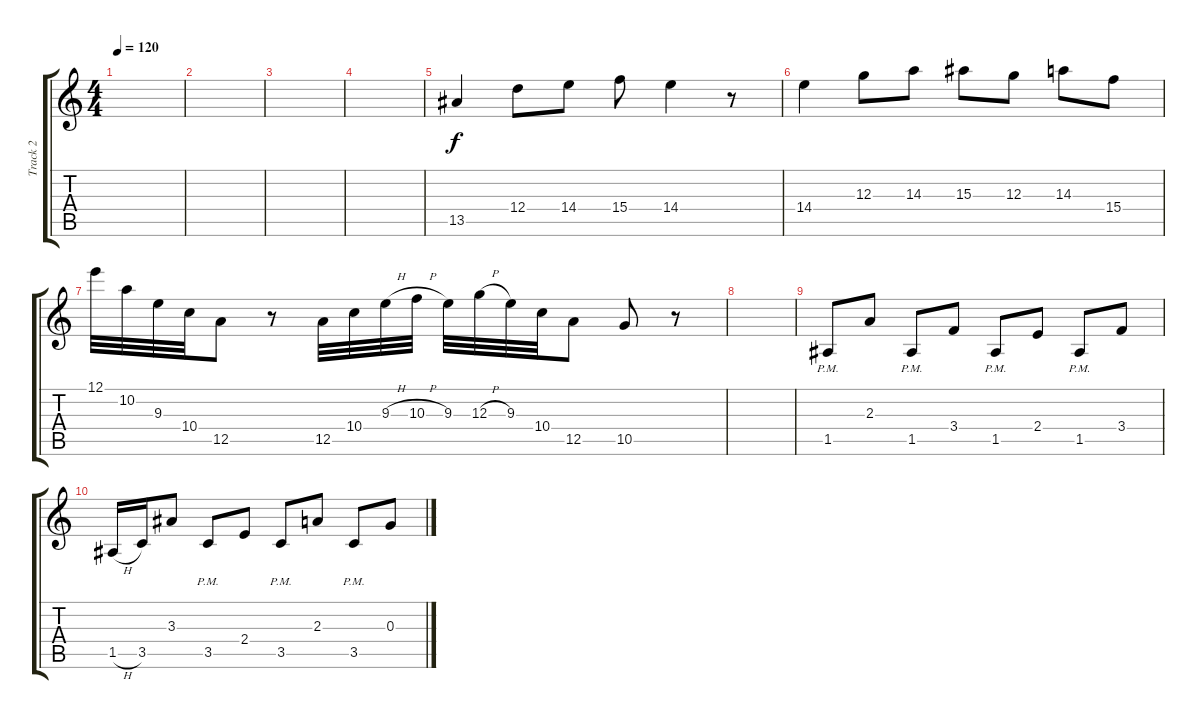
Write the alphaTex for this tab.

\track ("Track 2" "Track 2") {instrument overdrivenguitar}
\staff {score tabs}
\tuning (E4 B3 G3 D3 A2 E2) {hide}
\ts (4 4)
\tempo 120
\clef g2
\ks c
|
|
|
|
13.5.4 12.4.8 14.4.8 15.4.8 14.4.4 r.8 |
14.4.4 12.3.8 14.3.8 15.3.8 12.3.8 14.3.8 15.4.8 |
12.1.32 10.2.32 9.3.32 10.4.32 12.5.8 r.8 12.5.32 10.4.32 9.3{h}.32 10.3{h}.32 9.3.32 12.3{h}.32 9.3.32 10.4.32 12.5.8 10.5.8 r.8 |
|
1.5{pm}.8 2.3.8 1.5{pm}.8 3.4.8 1.5{pm}.8 2.4.8 1.5{pm}.8 3.4.8 |
1.5{h}.16 3.5.16 3.3.8 3.5{pm}.8 2.4.8 3.5{pm}.8 2.3.8 3.5{pm}.8 0.3.8
